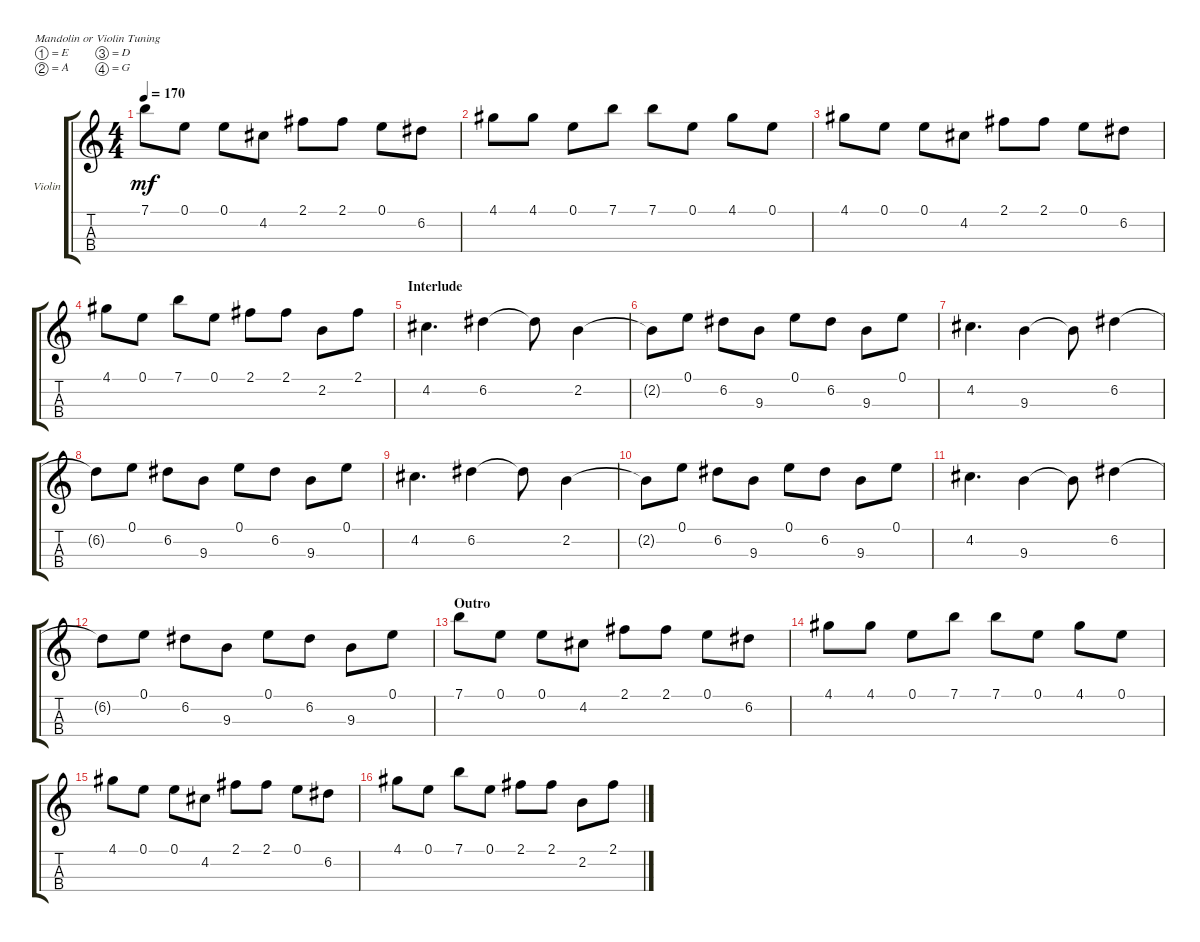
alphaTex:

\defaultSystemsLayout 4
\bracketExtendMode groupsimilarinstruments
\firstSystemTrackNameOrientation horizontal
\otherSystemsTrackNameOrientation horizontal
\track ("Violin" "Violin") {instrument violin}
\staff {score tabs}
\tuning (E5 A4 D4 G3)
\ts (4 4)
\tempo 170
\clef g2
\ks c
7.1.8{dy mf} 0.1.8 0.1.8 4.2.8 2.1.8 2.1.8 0.1.8 6.2.8 |
4.1.8 4.1.8 0.1.8 7.1.8 7.1.8 0.1.8 4.1.8 0.1.8 |
4.1.8 0.1.8 0.1.8 4.2.8 2.1.8 2.1.8 0.1.8 6.2.8 |
4.1.8 0.1.8 7.1.8 0.1.8 2.1.8 2.1.8 2.2.8 2.1.8 |
\section ("" "Interlude")
4.2.4{d} 6.2.4 6.2{t}.8 2.2.4 |
2.2{t}.8 0.1.8 6.2.8 9.3.8 0.1.8 6.2.8 9.3.8 0.1.8 |
4.2.4{d} 9.3.4 9.3{t}.8 6.2.4 |
6.2{t}.8 0.1.8 6.2.8 9.3.8 0.1.8 6.2.8 9.3.8 0.1.8 |
4.2.4{d} 6.2.4 6.2{t}.8 2.2.4 |
2.2{t}.8 0.1.8 6.2.8 9.3.8 0.1.8 6.2.8 9.3.8 0.1.8 |
4.2.4{d} 9.3.4 9.3{t}.8 6.2.4 |
6.2{t}.8 0.1.8 6.2.8 9.3.8 0.1.8 6.2.8 9.3.8 0.1.8 |
\section ("" "Outro")
7.1.8 0.1.8 0.1.8 4.2.8 2.1.8 2.1.8 0.1.8 6.2.8 |
4.1.8 4.1.8 0.1.8 7.1.8 7.1.8 0.1.8 4.1.8 0.1.8 |
4.1.8 0.1.8 0.1.8 4.2.8 2.1.8 2.1.8 0.1.8 6.2.8 |
4.1.8 0.1.8 7.1.8 0.1.8 2.1.8 2.1.8 2.2.8 2.1.8
